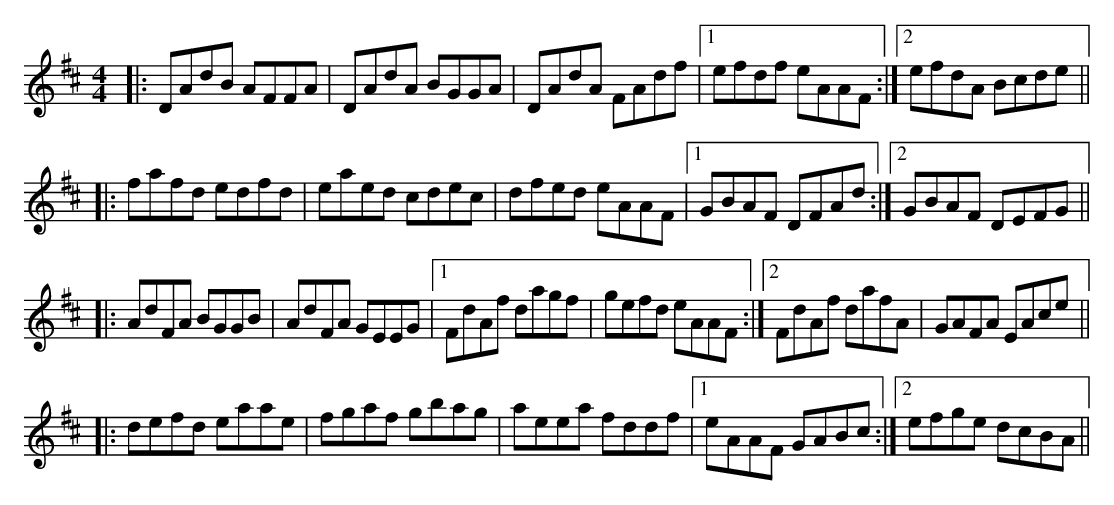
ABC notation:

X:1
M:4/4
K:D
|:DAdB AFFA|DAdA BGGA|DAdA FAdf|1 efdf eAAF:|2 efdA Bcde||
|:fafd edfd|eaed cdec|dfed eAAF|1 GBAF DFAd:|2 GBAF DEFG||
|:AdFA BGGB|AdFA GEEG|1 FdAf dagf|gefd eAAF:|2 FdAf dafA|GAFA EAce||
|:defd eaae|fgaf gbag|aeea fddf|1 eAAF GABc:|2 efge dcBA||
